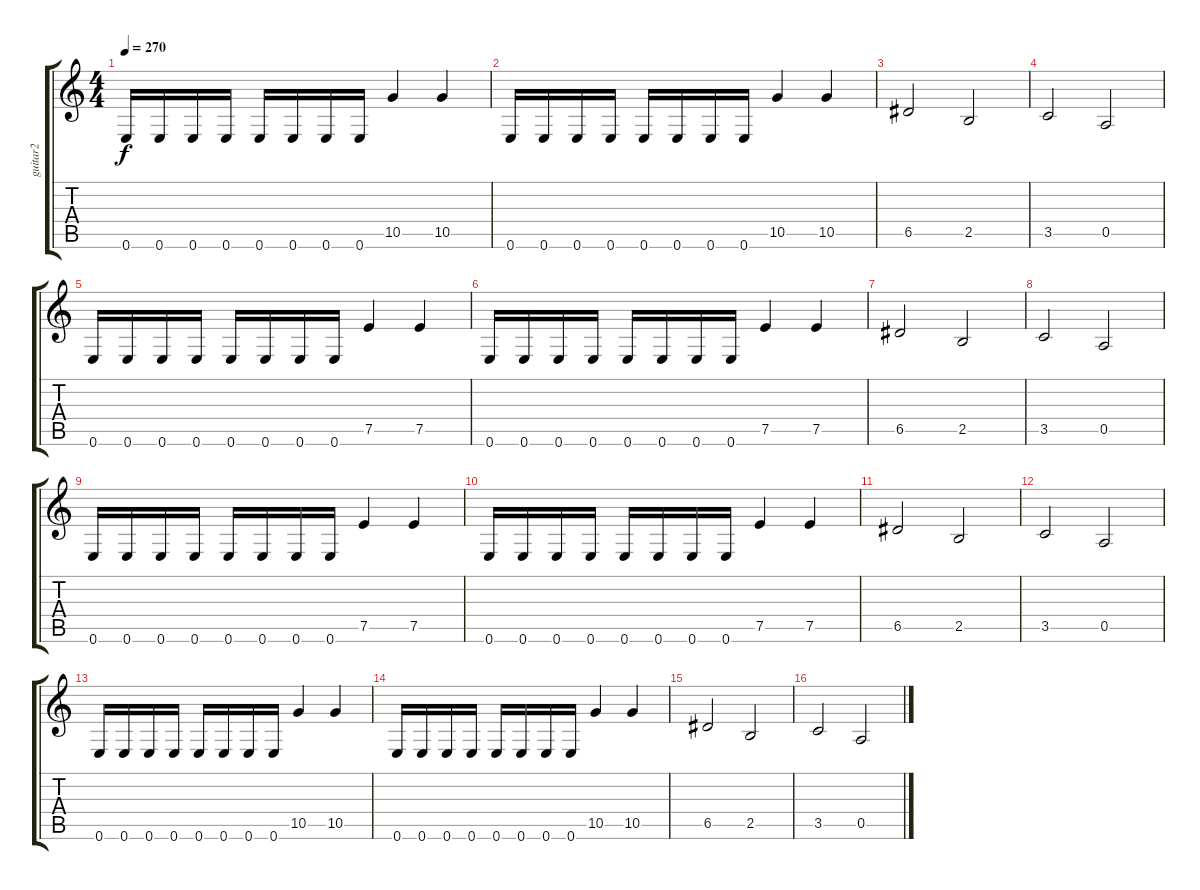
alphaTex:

\track ("guitar2" "guitar2") {instrument overdrivenguitar}
\staff {score tabs}
\tuning (E4 B3 G3 D3 A2 E2) {hide}
\ts (4 4)
\tempo 270
\clef g2
\ks c
0.6.16{dy f} 0.6.16 0.6.16 0.6.16 0.6.16 0.6.16 0.6.16 0.6.16 10.5.4 10.5.4 |
0.6.16 0.6.16 0.6.16 0.6.16 0.6.16 0.6.16 0.6.16 0.6.16 10.5.4 10.5.4 |
6.5.2 2.5.2 |
3.5.2 0.5.2 |
0.6.16 0.6.16 0.6.16 0.6.16 0.6.16 0.6.16 0.6.16 0.6.16 7.5.4 7.5.4 |
0.6.16 0.6.16 0.6.16 0.6.16 0.6.16 0.6.16 0.6.16 0.6.16 7.5.4 7.5.4 |
6.5.2 2.5.2 |
3.5.2 0.5.2 |
0.6.16 0.6.16 0.6.16 0.6.16 0.6.16 0.6.16 0.6.16 0.6.16 7.5.4 7.5.4 |
0.6.16 0.6.16 0.6.16 0.6.16 0.6.16 0.6.16 0.6.16 0.6.16 7.5.4 7.5.4 |
6.5.2 2.5.2 |
3.5.2 0.5.2 |
0.6.16 0.6.16 0.6.16 0.6.16 0.6.16 0.6.16 0.6.16 0.6.16 10.5.4 10.5.4 |
0.6.16 0.6.16 0.6.16 0.6.16 0.6.16 0.6.16 0.6.16 0.6.16 10.5.4 10.5.4 |
6.5.2 2.5.2 |
3.5.2 0.5.2
